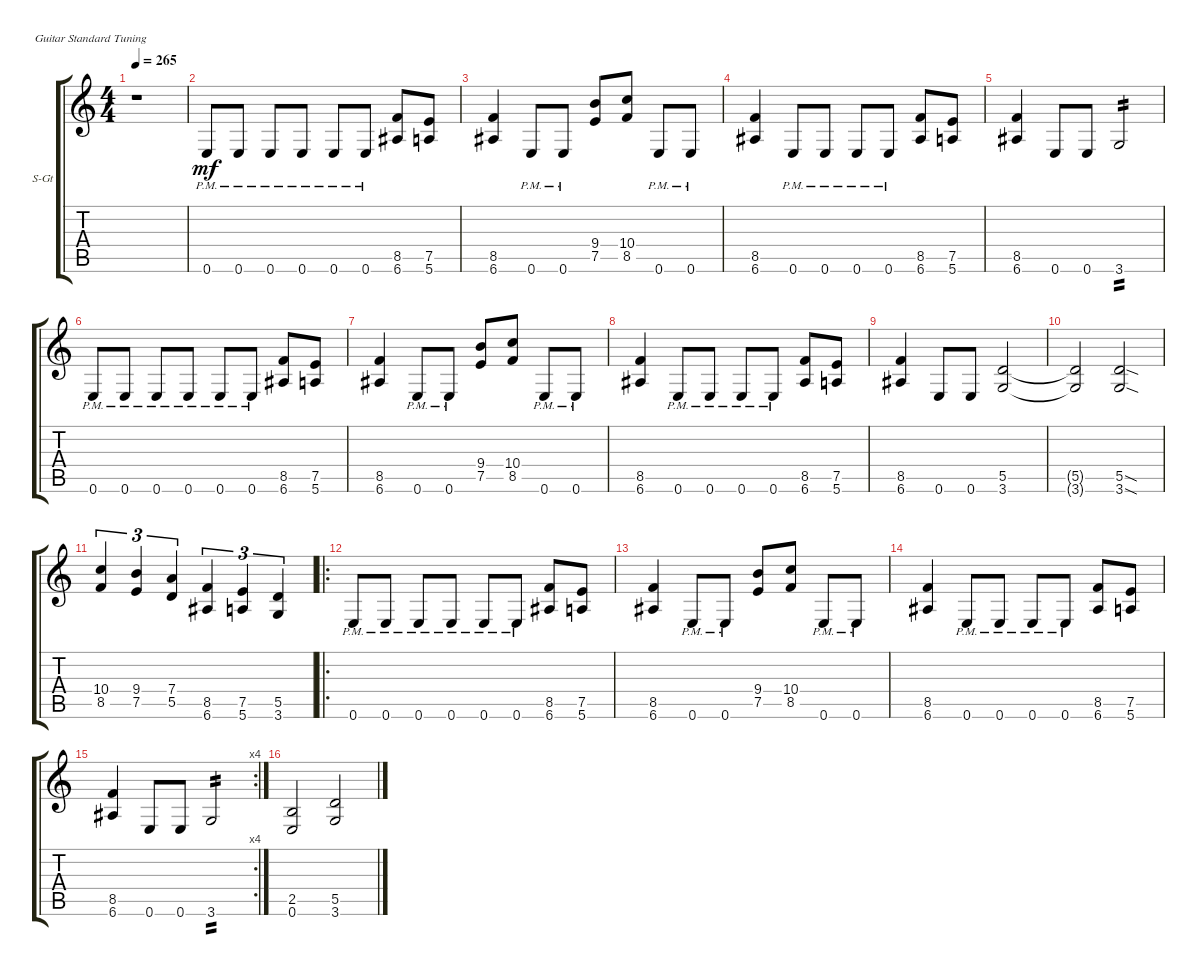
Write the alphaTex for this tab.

\defaultSystemsLayout 4
\bracketExtendMode groupsimilarinstruments
\firstSystemTrackNameOrientation horizontal
\otherSystemsTrackNameOrientation horizontal
\track ("Steel Guitar" "S-Gt") {instrument acousticguitarsteel}
\staff {score tabs}
\tuning (E4 B3 G3 D3 A2 E2)
\ts (4 4)
\tempo 265
\clef g2
\ks c
r.1{dy mf instrument acousticguitarsteel} |
0.6{pm}.8 0.6{pm}.8 0.6{pm}.8 0.6{pm}.8 0.6{pm}.8 0.6{pm}.8 (6.6 8.5).8 (5.6 7.5).8 |
(6.6 8.5).4 0.6{pm}.8 0.6{pm}.8 (7.5 9.4).8 (8.5 10.4).8 0.6{pm}.8 0.6{pm}.8 |
(6.6 8.5).4 0.6{pm}.8 0.6{pm}.8 0.6{pm}.8 0.6{pm}.8 (6.6 8.5).8 (5.6 7.5).8 |
(6.6 8.5).4 0.6.8 0.6.8 3.6.2{tp 2} |
0.6{pm}.8 0.6{pm}.8 0.6{pm}.8 0.6{pm}.8 0.6{pm}.8 0.6{pm}.8 (6.6 8.5).8 (5.6 7.5).8 |
(6.6 8.5).4 0.6{pm}.8 0.6{pm}.8 (7.5 9.4).8 (8.5 10.4).8 0.6{pm}.8 0.6{pm}.8 |
(6.6 8.5).4 0.6{pm}.8 0.6{pm}.8 0.6{pm}.8 0.6{pm}.8 (6.6 8.5).8 (5.6 7.5).8 |
(6.6 8.5).4 0.6.8 0.6.8 (3.6 5.5).2 |
(3.6{t} 5.5{t}).2 (3.6{sod} 5.5{sod}).2 |
(8.5 10.4).4{tu (3 2)} (7.5 9.4).4{tu (3 2)} (5.5 7.4).4{tu (3 2)} (6.6 8.5).4{tu (3 2)} (5.6 7.5).4{tu (3 2)} (3.6 5.5).4{tu (3 2)} |
\ro
0.6{pm}.8 0.6{pm}.8 0.6{pm}.8 0.6{pm}.8 0.6{pm}.8 0.6{pm}.8 (6.6 8.5).8 (5.6 7.5).8 |
(6.6 8.5).4 0.6{pm}.8 0.6{pm}.8 (7.5 9.4).8 (8.5 10.4).8 0.6{pm}.8 0.6{pm}.8 |
(6.6 8.5).4 0.6{pm}.8 0.6{pm}.8 0.6{pm}.8 0.6{pm}.8 (6.6 8.5).8 (5.6 7.5).8 |
\rc 4
(6.6 8.5).4 0.6.8 0.6.8 3.6.2{tp 2} |
(0.6 2.5).2 (3.6 5.5).2
